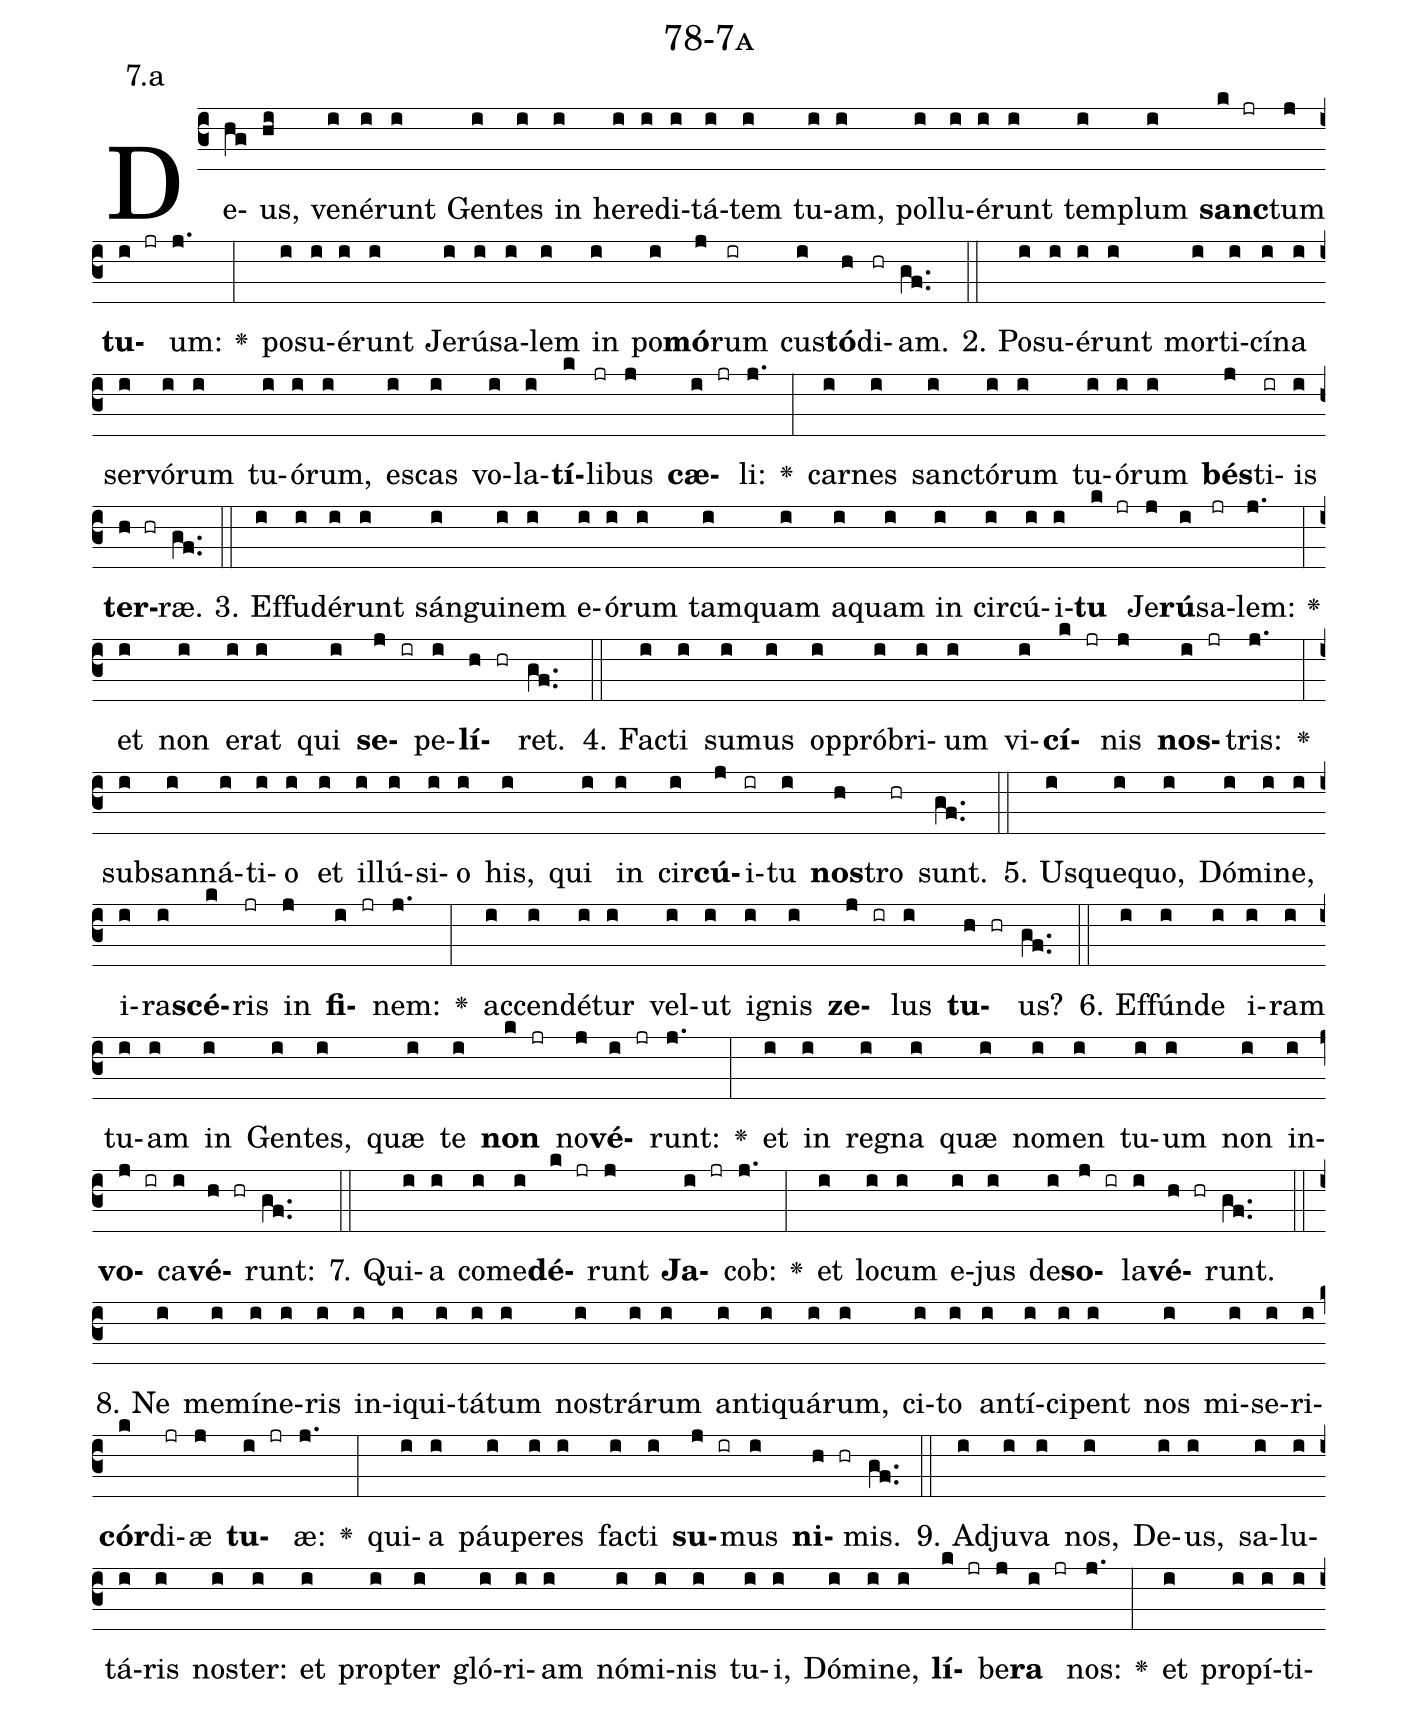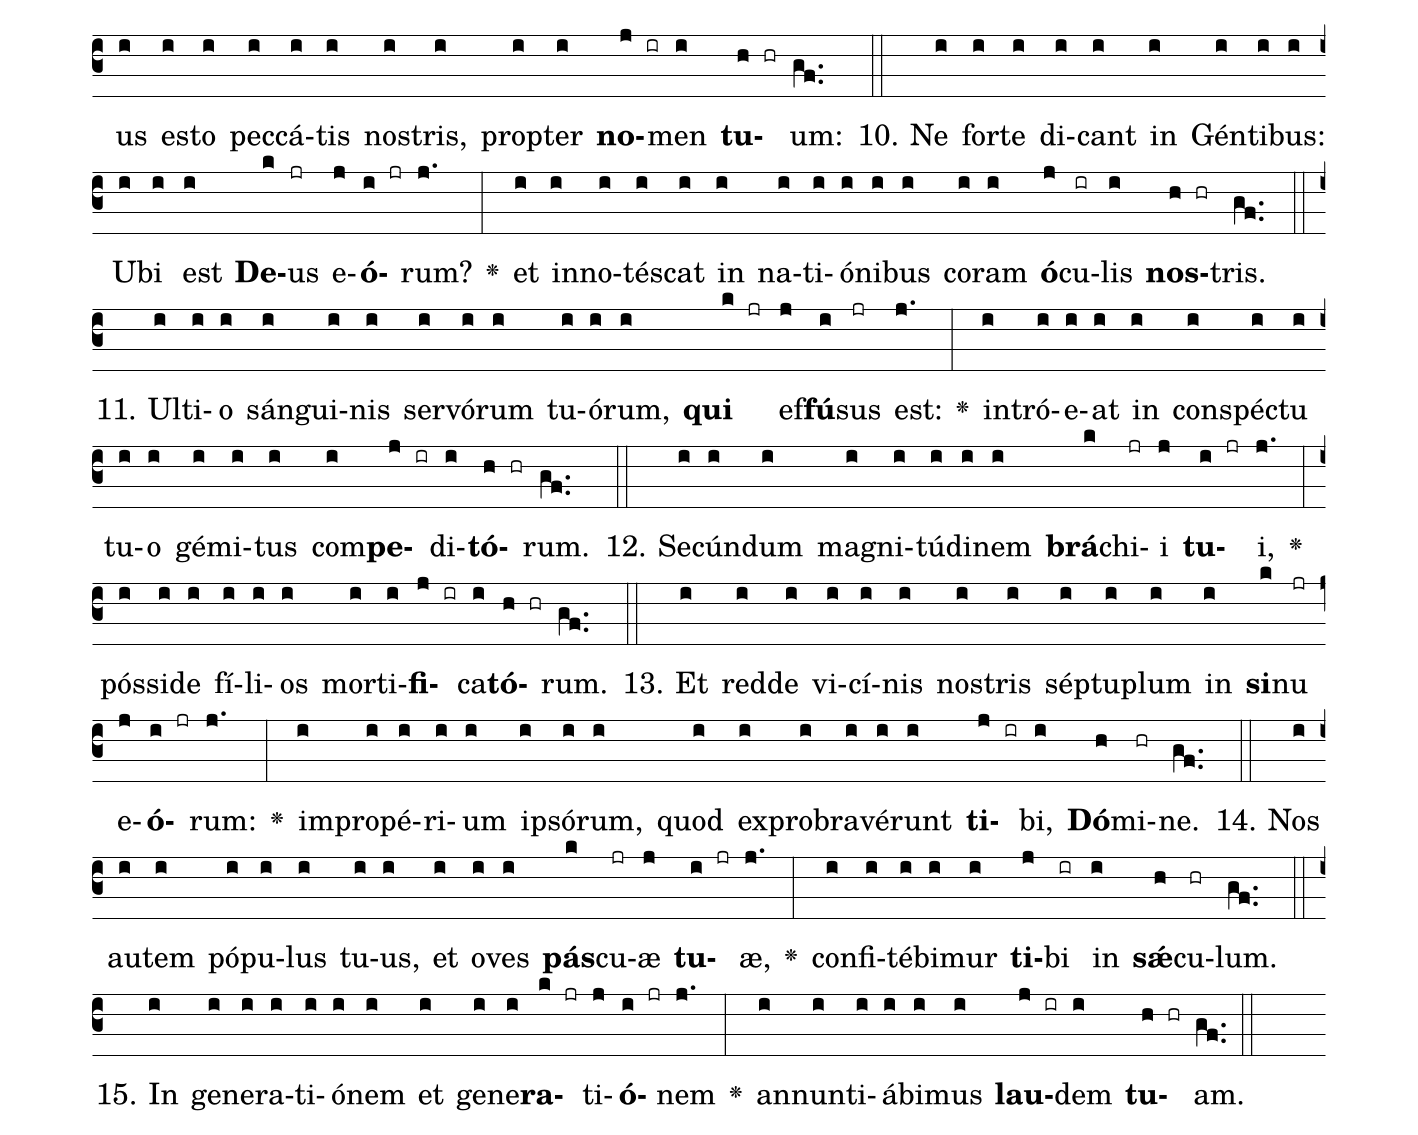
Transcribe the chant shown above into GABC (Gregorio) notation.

name: 78-7a;
annotation: 7.a;
%%
(c3)De(hg)us,(hi) ve(i)né(i)runt(i) Gen(i)tes(i) in(i) he(i)re(i)di(i)tá(i)tem(i) tu(i)am,(i) pol(i)lu(i)é(i)runt(i) tem(i)plum(i) <b>sanc</b>(k jr)tum(j) <b>tu</b>(i jr)um:(j.) <v>\greheightstar</v>(:) po(i)su(i)é(i)runt(i) Je(i)rú(i)sa(i)lem(i) in(i) po(i)<b>mó</b>(j)rum(ir) cus(i)<b>tó</b>(h)di(hr)am.(gf..) (::)
2. Po(i)su(i)é(i)runt(i) mor(i)ti(i)cí(i)na(i) ser(i)vó(i)rum(i) tu(i)ó(i)rum,(i) es(i)cas(i) vo(i)la(i)<b>tí</b>(k)li(jr)bus(j) <b>cæ</b>(i jr)li:(j.) <v>\greheightstar</v>(:) car(i)nes(i) sanc(i)tó(i)rum(i) tu(i)ó(i)rum(i) <b>bés</b>(j)ti(ir)is(i) <b>ter</b>(h hr)ræ.(gf..) (::)
3. Ef(i)fu(i)dé(i)runt(i) sán(i)gui(i)nem(i) e(i)ó(i)rum(i) tam(i)quam(i) a(i)quam(i) in(i) cir(i)cú(i)i(i)<b>tu</b>(k jr) Je(j)<b>rú</b>(i)sa(jr)lem:(j.) <v>\greheightstar</v>(:) et(i) non(i) e(i)rat(i) qui(i) <b>se</b>(j ir)pe(i)<b>lí</b>(h hr)ret.(gf..) (::)
4. Fac(i)ti(i) su(i)mus(i) op(i)pró(i)bri(i)um(i) vi(i)<b>cí</b>(k jr)nis(j) <b>nos</b>(i jr)tris:(j.) <v>\greheightstar</v>(:) sub(i)san(i)ná(i)ti(i)o(i) et(i) il(i)lú(i)si(i)o(i) his,(i) qui(i) in(i) cir(i)<b>cú</b>(j)i(ir)tu(i) <b>nos</b>(h)tro(hr) sunt.(gf..) (::)
5. Us(i)que(i)quo,(i) Dó(i)mi(i)ne,(i) i(i)ra(i)<b>scé</b>(k)ris(jr) in(j) <b>fi</b>(i jr)nem:(j.) <v>\greheightstar</v>(:) ac(i)cen(i)dé(i)tur(i) vel(i)ut(i) i(i)gnis(i) <b>ze</b>(j ir)lus(i) <b>tu</b>(h hr)us?(gf..) (::)
6. Ef(i)fún(i)de(i) i(i)ram(i) tu(i)am(i) in(i) Gen(i)tes,(i) quæ(i) te(i) <b>non</b>(k jr) no(j)<b>vé</b>(i jr)runt:(j.) <v>\greheightstar</v>(:) et(i) in(i) re(i)gna(i) quæ(i) no(i)men(i) tu(i)um(i) non(i) in(i)<b>vo</b>(j ir)ca(i)<b>vé</b>(h hr)runt:(gf..) (::)
7. Qui(i)a(i) com(i)e(i)<b>dé</b>(k jr)runt(j) <b>Ja</b>(i jr)cob:(j.) <v>\greheightstar</v>(:) et(i) lo(i)cum(i) e(i)jus(i) de(i)<b>so</b>(j ir)la(i)<b>vé</b>(h hr)runt.(gf..) (::)
8. Ne(i) me(i)mí(i)ne(i)ris(i) in(i)i(i)qui(i)tá(i)tum(i) nos(i)trá(i)rum(i) an(i)ti(i)quá(i)rum,(i) ci(i)to(i) an(i)tí(i)ci(i)pent(i) nos(i) mi(i)se(i)ri(i)<b>cór</b>(k)di(jr)æ(j) <b>tu</b>(i jr)æ:(j.) <v>\greheightstar</v>(:) qui(i)a(i) páu(i)pe(i)res(i) fac(i)ti(i) <b>su</b>(j ir)mus(i) <b>ni</b>(h hr)mis.(gf..) (::)
9. Ad(i)ju(i)va(i) nos,(i) De(i)us,(i) sa(i)lu(i)tá(i)ris(i) nos(i)ter:(i) et(i) prop(i)ter(i) gló(i)ri(i)am(i) nó(i)mi(i)nis(i) tu(i)i,(i) Dó(i)mi(i)ne,(i) <b>lí</b>(k jr)be(j)<b>ra</b>(i jr) nos:(j.) <v>\greheightstar</v>(:) et(i) pro(i)pí(i)ti(i)us(i) es(i)to(i) pec(i)cá(i)tis(i) nos(i)tris,(i) prop(i)ter(i) <b>no</b>(j ir)men(i) <b>tu</b>(h hr)um:(gf..) (::)
10. Ne(i) for(i)te(i) di(i)cant(i) in(i) Gén(i)ti(i)bus:(i) U(i)bi(i) est(i) <b>De</b>(k)us(jr) e(j)<b>ó</b>(i jr)rum?(j.) <v>\greheightstar</v>(:) et(i) in(i)no(i)tés(i)cat(i) in(i) na(i)ti(i)ó(i)ni(i)bus(i) co(i)ram(i) <b>ó</b>(j)cu(ir)lis(i) <b>nos</b>(h hr)tris.(gf..) (::)
11. Ul(i)ti(i)o(i) sán(i)gui(i)nis(i) ser(i)vó(i)rum(i) tu(i)ó(i)rum,(i) <b>qui</b>(k jr) ef(j)<b>fú</b>(i)sus(jr) est:(j.) <v>\greheightstar</v>(:) in(i)tró(i)e(i)at(i) in(i) con(i)spéc(i)tu(i) tu(i)o(i) gé(i)mi(i)tus(i) com(i)<b>pe</b>(j ir)di(i)<b>tó</b>(h hr)rum.(gf..) (::)
12. Se(i)cún(i)dum(i) ma(i)gni(i)tú(i)di(i)nem(i) <b>brá</b>(k)chi(jr)i(j) <b>tu</b>(i jr)i,(j.) <v>\greheightstar</v>(:) pós(i)si(i)de(i) fí(i)li(i)os(i) mor(i)ti(i)<b>fi</b>(j ir)ca(i)<b>tó</b>(h hr)rum.(gf..) (::)
13. Et(i) red(i)de(i) vi(i)cí(i)nis(i) nos(i)tris(i) sép(i)tu(i)plum(i) in(i) <b>si</b>(k)nu(jr) e(j)<b>ó</b>(i jr)rum:(j.) <v>\greheightstar</v>(:) im(i)pro(i)pé(i)ri(i)um(i) ip(i)só(i)rum,(i) quod(i) ex(i)pro(i)bra(i)vé(i)runt(i) <b>ti</b>(j ir)bi,(i) <b>Dó</b>(h)mi(hr)ne.(gf..) (::)
14. Nos(i) au(i)tem(i) pó(i)pu(i)lus(i) tu(i)us,(i) et(i) o(i)ves(i) <b>pás</b>(k)cu(jr)æ(j) <b>tu</b>(i jr)æ,(j.) <v>\greheightstar</v>(:) con(i)fi(i)té(i)bi(i)mur(i) <b>ti</b>(j)bi(ir) in(i) <b>sǽ</b>(h)cu(hr)lum.(gf..) (::)
15. In(i) ge(i)ne(i)ra(i)ti(i)ó(i)nem(i) et(i) ge(i)ne(i)<b>ra</b>(k jr)ti(j)<b>ó</b>(i jr)nem(j.) <v>\greheightstar</v>(:) an(i)nun(i)ti(i)á(i)bi(i)mus(i) <b>lau</b>(j ir)dem(i) <b>tu</b>(h hr)am.(gf..) (::)
